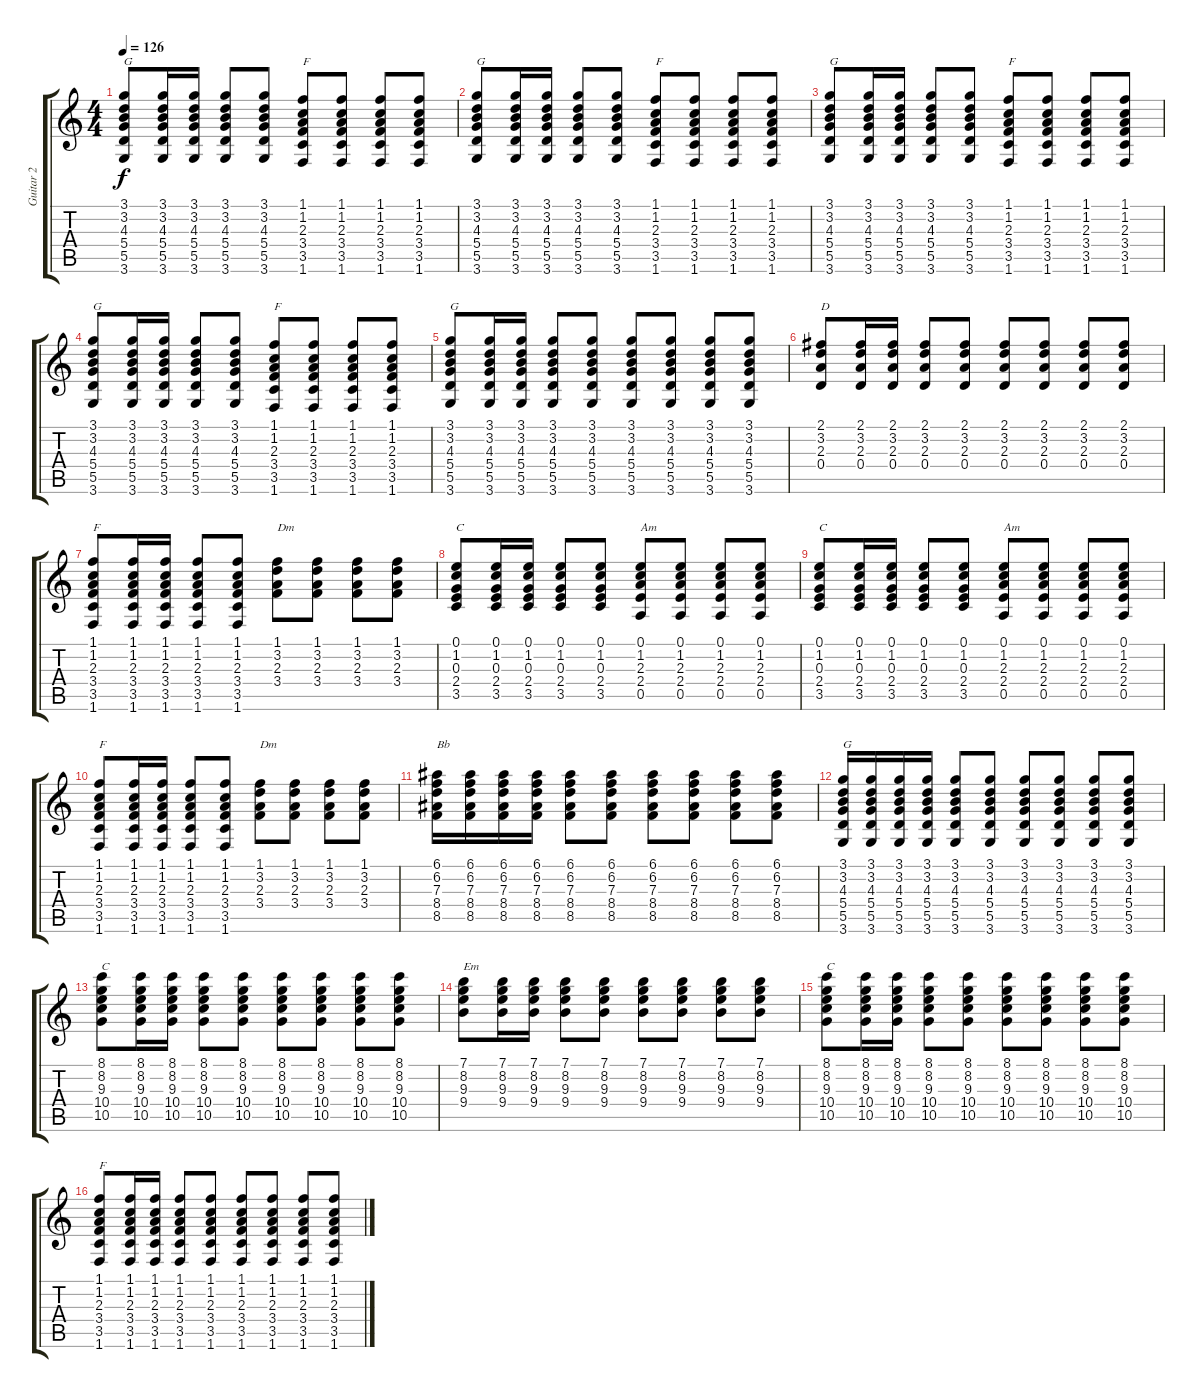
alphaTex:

\track ("Guitar 2" "Guitar 2") {instrument acousticguitarsteel}
\staff {score tabs}
\tuning (E4 B3 G3 D3 A2 E2) {hide}
\ts (4 4)
\tempo 126
\clef g2
\ks c
(3.1 3.2 4.3 5.4 5.5 3.6).8{txt "G" dy f instrument acousticguitarsteel} (3.1 3.2 4.3 5.4 5.5 3.6).16 (3.1 3.2 4.3 5.4 5.5 3.6).16 (3.1 3.2 4.3 5.4 5.5 3.6).8 (3.1 3.2 4.3 5.4 5.5 3.6).8 (1.1 1.2 2.3 3.4 3.5 1.6).8{txt "F"} (1.1 1.2 2.3 3.4 3.5 1.6).8 (1.1 1.2 2.3 3.4 3.5 1.6).8 (1.1 1.2 2.3 3.4 3.5 1.6).8 |
(3.1 3.2 4.3 5.4 5.5 3.6).8{txt "G"} (3.1 3.2 4.3 5.4 5.5 3.6).16 (3.1 3.2 4.3 5.4 5.5 3.6).16 (3.1 3.2 4.3 5.4 5.5 3.6).8 (3.1 3.2 4.3 5.4 5.5 3.6).8 (1.1 1.2 2.3 3.4 3.5 1.6).8{txt "F"} (1.1 1.2 2.3 3.4 3.5 1.6).8 (1.1 1.2 2.3 3.4 3.5 1.6).8 (1.1 1.2 2.3 3.4 3.5 1.6).8 |
(3.1 3.2 4.3 5.4 5.5 3.6).8{txt "G"} (3.1 3.2 4.3 5.4 5.5 3.6).16 (3.1 3.2 4.3 5.4 5.5 3.6).16 (3.1 3.2 4.3 5.4 5.5 3.6).8 (3.1 3.2 4.3 5.4 5.5 3.6).8 (1.1 1.2 2.3 3.4 3.5 1.6).8{txt "F"} (1.1 1.2 2.3 3.4 3.5 1.6).8 (1.1 1.2 2.3 3.4 3.5 1.6).8 (1.1 1.2 2.3 3.4 3.5 1.6).8 |
(3.1 3.2 4.3 5.4 5.5 3.6).8{txt "G"} (3.1 3.2 4.3 5.4 5.5 3.6).16 (3.1 3.2 4.3 5.4 5.5 3.6).16 (3.1 3.2 4.3 5.4 5.5 3.6).8 (3.1 3.2 4.3 5.4 5.5 3.6).8 (1.1 1.2 2.3 3.4 3.5 1.6).8{txt "F"} (1.1 1.2 2.3 3.4 3.5 1.6).8 (1.1 1.2 2.3 3.4 3.5 1.6).8 (1.1 1.2 2.3 3.4 3.5 1.6).8 |
(3.1 3.2 4.3 5.4 5.5 3.6).8{txt "G"} (3.1 3.2 4.3 5.4 5.5 3.6).16 (3.1 3.2 4.3 5.4 5.5 3.6).16 (3.1 3.2 4.3 5.4 5.5 3.6).8 (3.1 3.2 4.3 5.4 5.5 3.6).8 (3.1 3.2 4.3 5.4 5.5 3.6).8 (3.1 3.2 4.3 5.4 5.5 3.6).8 (3.1 3.2 4.3 5.4 5.5 3.6).8 (3.1 3.2 4.3 5.4 5.5 3.6).8 |
(2.1 3.2 2.3 0.4).8{txt "D"} (2.1 3.2 2.3 0.4).16 (2.1 3.2 2.3 0.4).16 (2.1 3.2 2.3 0.4).8 (2.1 3.2 2.3 0.4).8 (2.1 3.2 2.3 0.4).8 (2.1 3.2 2.3 0.4).8 (2.1 3.2 2.3 0.4).8 (2.1 3.2 2.3 0.4).8 |
(1.1 1.2 2.3 3.4 3.5 1.6).8{txt "F"} (1.1 1.2 2.3 3.4 3.5 1.6).16 (1.1 1.2 2.3 3.4 3.5 1.6).16 (1.1 1.2 2.3 3.4 3.5 1.6).8 (1.1 1.2 2.3 3.4 3.5 1.6).8 (1.1 3.2 2.3 3.4).8{txt "Dm"} (1.1 3.2 2.3 3.4).8 (1.1 3.2 2.3 3.4).8 (1.1 3.2 2.3 3.4).8 |
(0.1 1.2 0.3 2.4 3.5).8{txt "C"} (0.1 1.2 0.3 2.4 3.5).16 (0.1 1.2 0.3 2.4 3.5).16 (0.1 1.2 0.3 2.4 3.5).8 (0.1 1.2 0.3 2.4 3.5).8 (0.1 1.2 2.3 2.4 0.5).8{txt "Am"} (0.1 1.2 2.3 2.4 0.5).8 (0.1 1.2 2.3 2.4 0.5).8 (0.1 1.2 2.3 2.4 0.5).8 |
(0.1 1.2 0.3 2.4 3.5).8{txt "C"} (0.1 1.2 0.3 2.4 3.5).16 (0.1 1.2 0.3 2.4 3.5).16 (0.1 1.2 0.3 2.4 3.5).8 (0.1 1.2 0.3 2.4 3.5).8 (0.1 1.2 2.3 2.4 0.5).8{txt "Am"} (0.1 1.2 2.3 2.4 0.5).8 (0.1 1.2 2.3 2.4 0.5).8 (0.1 1.2 2.3 2.4 0.5).8 |
(1.1 1.2 2.3 3.4 3.5 1.6).8{txt "F"} (1.1 1.2 2.3 3.4 3.5 1.6).16 (1.1 1.2 2.3 3.4 3.5 1.6).16 (1.1 1.2 2.3 3.4 3.5 1.6).8 (1.1 1.2 2.3 3.4 3.5 1.6).8 (1.1 3.2 2.3 3.4).8{txt "Dm"} (1.1 3.2 2.3 3.4).8 (1.1 3.2 2.3 3.4).8 (1.1 3.2 2.3 3.4).8 |
(6.1 6.2 7.3 8.4 8.5).16{txt "Bb"} (6.1 6.2 7.3 8.4 8.5).16 (6.1 6.2 7.3 8.4 8.5).16 (6.1 6.2 7.3 8.4 8.5).16 (6.1 6.2 7.3 8.4 8.5).8 (6.1 6.2 7.3 8.4 8.5).8 (6.1 6.2 7.3 8.4 8.5).8 (6.1 6.2 7.3 8.4 8.5).8 (6.1 6.2 7.3 8.4 8.5).8 (6.1 6.2 7.3 8.4 8.5).8 |
(3.1 3.2 4.3 5.4 5.5 3.6).16{txt "G"} (3.1 3.2 4.3 5.4 5.5 3.6).16 (3.1 3.2 4.3 5.4 5.5 3.6).16 (3.1 3.2 4.3 5.4 5.5 3.6).16 (3.1 3.2 4.3 5.4 5.5 3.6).8 (3.1 3.2 4.3 5.4 5.5 3.6).8 (3.1 3.2 4.3 5.4 5.5 3.6).8 (3.1 3.2 4.3 5.4 5.5 3.6).8 (3.1 3.2 4.3 5.4 5.5 3.6).8 (3.1 3.2 4.3 5.4 5.5 3.6).8 |
(8.1 8.2 9.3 10.4 10.5).8{txt "C"} (8.1 8.2 9.3 10.4 10.5).16 (8.1 8.2 9.3 10.4 10.5).16 (8.1 8.2 9.3 10.4 10.5).8 (8.1 8.2 9.3 10.4 10.5).8 (8.1 8.2 9.3 10.4 10.5).8 (8.1 8.2 9.3 10.4 10.5).8 (8.1 8.2 9.3 10.4 10.5).8 (8.1 8.2 9.3 10.4 10.5).8 |
(7.1 8.2 9.3 9.4).8{txt "Em"} (7.1 8.2 9.3 9.4).16 (7.1 8.2 9.3 9.4).16 (7.1 8.2 9.3 9.4).8 (7.1 8.2 9.3 9.4).8 (7.1 8.2 9.3 9.4).8 (7.1 8.2 9.3 9.4).8 (7.1 8.2 9.3 9.4).8 (7.1 8.2 9.3 9.4).8 |
(8.1 8.2 9.3 10.4 10.5).8{txt "C"} (8.1 8.2 9.3 10.4 10.5).16 (8.1 8.2 9.3 10.4 10.5).16 (8.1 8.2 9.3 10.4 10.5).8 (8.1 8.2 9.3 10.4 10.5).8 (8.1 8.2 9.3 10.4 10.5).8 (8.1 8.2 9.3 10.4 10.5).8 (8.1 8.2 9.3 10.4 10.5).8 (8.1 8.2 9.3 10.4 10.5).8 |
(1.1 1.2 2.3 3.4 3.5 1.6).8{txt "F"} (1.1 1.2 2.3 3.4 3.5 1.6).16 (1.1 1.2 2.3 3.4 3.5 1.6).16 (1.1 1.2 2.3 3.4 3.5 1.6).8 (1.1 1.2 2.3 3.4 3.5 1.6).8 (1.1 1.2 2.3 3.4 3.5 1.6).8 (1.1 1.2 2.3 3.4 3.5 1.6).8 (1.1 1.2 2.3 3.4 3.5 1.6).8 (1.1 1.2 2.3 3.4 3.5 1.6).8
